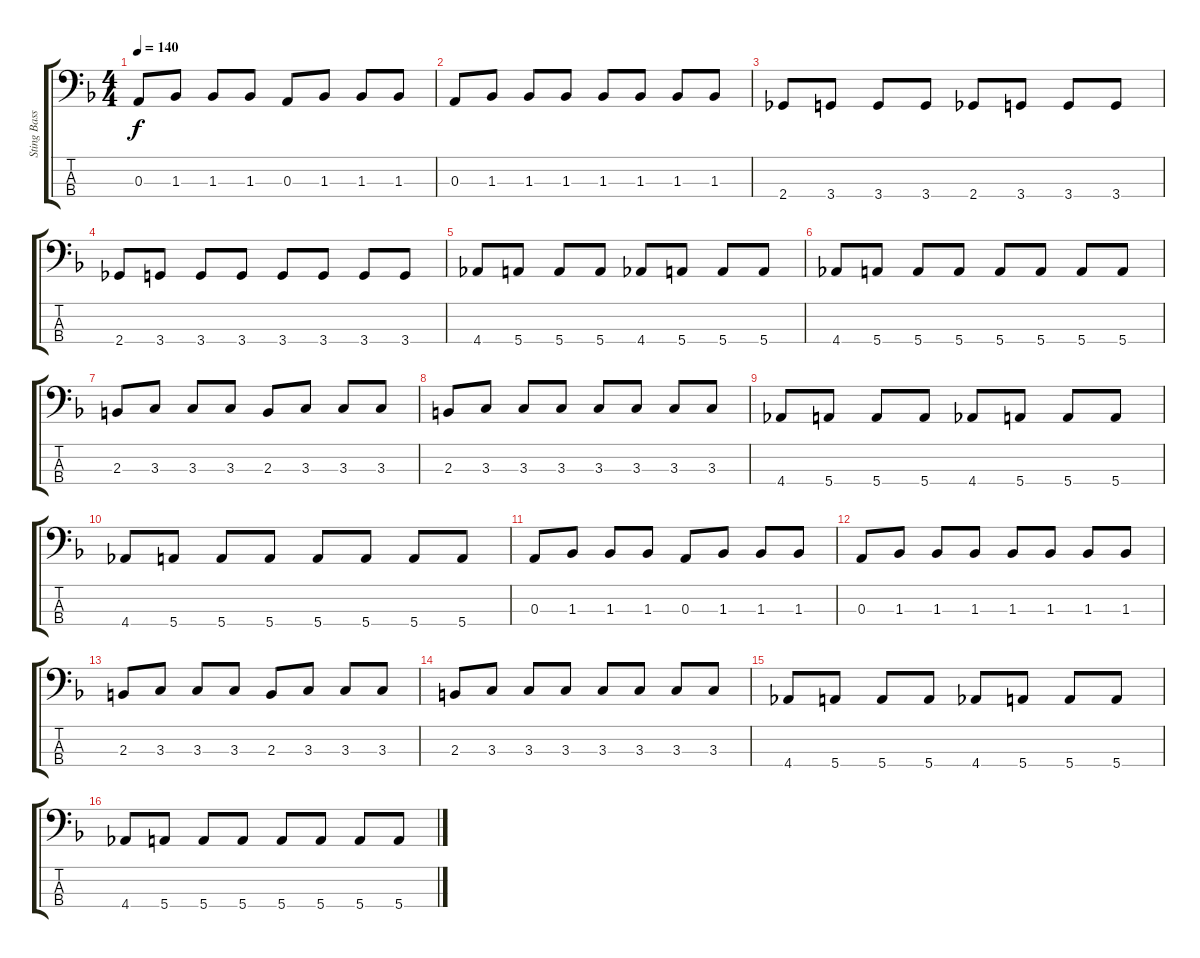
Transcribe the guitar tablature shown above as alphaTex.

\track ("Sting Bass" "Sting Bass") {instrument electricbasspick}
\staff {score tabs}
\tuning (G2 D2 A1 E1) {hide}
\ts (4 4)
\tempo 140
\clef f4
\ks f
0.3.8{dy f} 1.3.8 1.3.8 1.3.8 0.3.8 1.3.8 1.3.8 1.3.8 |
0.3.8 1.3.8 1.3.8 1.3.8 1.3.8 1.3.8 1.3.8 1.3.8 |
2.4.8 3.4.8 3.4.8 3.4.8 2.4.8 3.4.8 3.4.8 3.4.8 |
2.4.8 3.4.8 3.4.8 3.4.8 3.4.8 3.4.8 3.4.8 3.4.8 |
4.4.8 5.4.8 5.4.8 5.4.8 4.4.8 5.4.8 5.4.8 5.4.8 |
4.4.8 5.4.8 5.4.8 5.4.8 5.4.8 5.4.8 5.4.8 5.4.8 |
2.3.8 3.3.8 3.3.8 3.3.8 2.3.8 3.3.8 3.3.8 3.3.8 |
2.3.8 3.3.8 3.3.8 3.3.8 3.3.8 3.3.8 3.3.8 3.3.8 |
4.4.8 5.4.8 5.4.8 5.4.8 4.4.8 5.4.8 5.4.8 5.4.8 |
4.4.8 5.4.8 5.4.8 5.4.8 5.4.8 5.4.8 5.4.8 5.4.8 |
0.3.8 1.3.8 1.3.8 1.3.8 0.3.8 1.3.8 1.3.8 1.3.8 |
0.3.8 1.3.8 1.3.8 1.3.8 1.3.8 1.3.8 1.3.8 1.3.8 |
2.3.8 3.3.8 3.3.8 3.3.8 2.3.8 3.3.8 3.3.8 3.3.8 |
2.3.8 3.3.8 3.3.8 3.3.8 3.3.8 3.3.8 3.3.8 3.3.8 |
4.4.8 5.4.8 5.4.8 5.4.8 4.4.8 5.4.8 5.4.8 5.4.8 |
4.4.8 5.4.8 5.4.8 5.4.8 5.4.8 5.4.8 5.4.8 5.4.8
